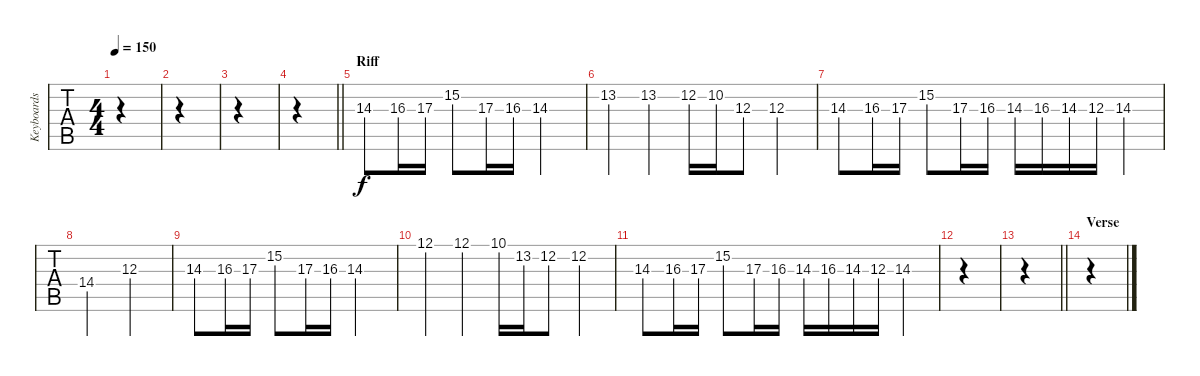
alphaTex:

\track ("Keyboards" "Keyboards") {instrument accordion}
\staff {tabs}
\tuning (D4 A3 F3 C3 G2 D2) {hide}
\ts (4 4)
\tempo 150
\clef g2
\ks c
|
|
|
\barLineRight lightlight
|
\section ("" "Riff")
14.3.8 16.3.16 17.3.16 15.2.8 17.3.16 16.3.16 14.3.2 |
13.2.4 13.2.4 12.2.16 10.2.16 12.3.8 12.3.4 |
14.3.8 16.3.16 17.3.16 15.2.8 17.3.16 16.3.16 14.3.16 16.3.16 14.3.16 12.3.16 14.3.4 |
14.4.2 12.3.2 |
14.3.8 16.3.16 17.3.16 15.2.8 17.3.16 16.3.16 14.3.2 |
12.1.4 12.1.4 10.1.16 13.2.16 12.2.8 12.2.4 |
14.3.8 16.3.16 17.3.16 15.2.8 17.3.16 16.3.16 14.3.16 16.3.16 14.3.16 12.3.16 14.3.4 |
|
\barLineRight lightlight
|
\section ("" "Verse")
